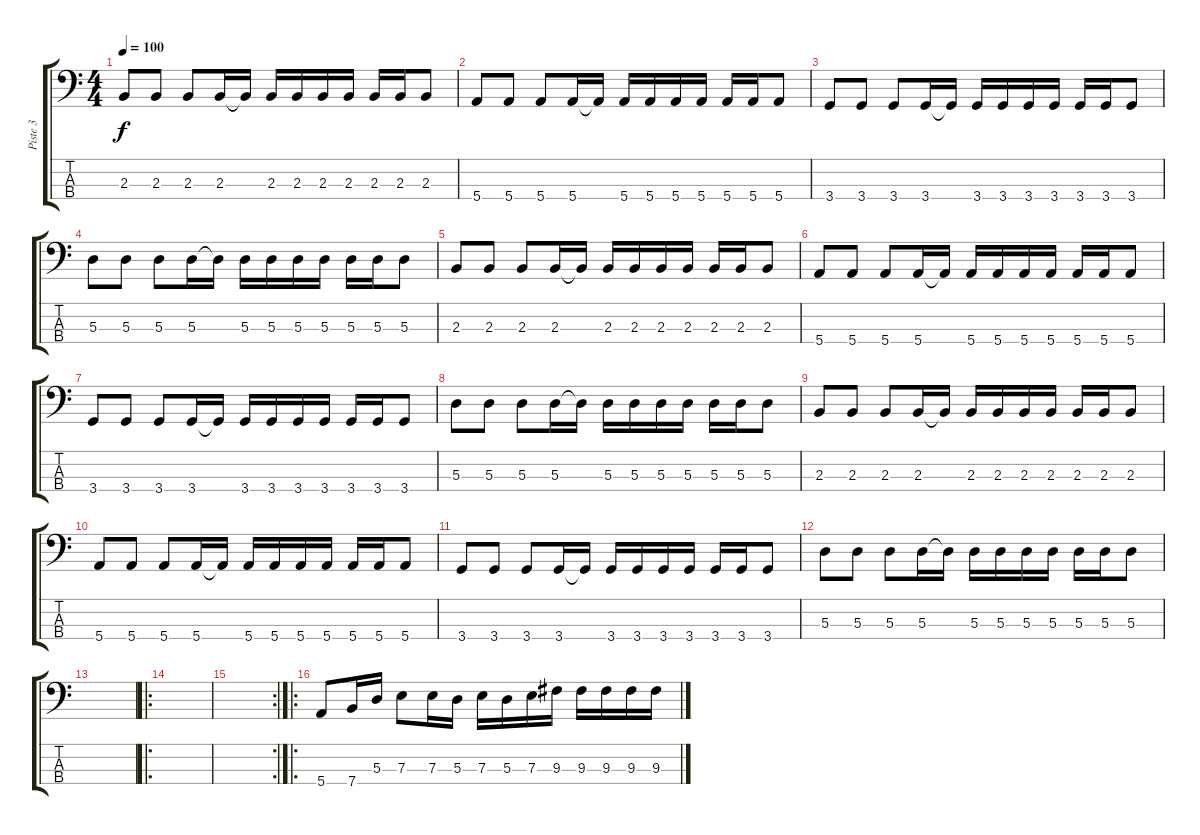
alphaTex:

\track ("Piste 3" "Piste 3") {instrument electricbassfinger}
\staff {score tabs}
\tuning (G2 D2 A1 E1) {hide}
\ts (4 4)
\tempo 100
\clef f4
\ks c
2.3.8{dy f volume 16 instrument electricbassfinger} 2.3.8 2.3.8 2.3.16 2.3{t}.16 2.3.16 2.3.16 2.3.16 2.3.16 2.3.16 2.3.16 2.3.8 |
5.4.8 5.4.8 5.4.8 5.4.16 5.4{t}.16 5.4.16 5.4.16 5.4.16 5.4.16 5.4.16 5.4.16 5.4.8 |
3.4.8 3.4.8 3.4.8 3.4.16 3.4{t}.16 3.4.16 3.4.16 3.4.16 3.4.16 3.4.16 3.4.16 3.4.8 |
5.3.8 5.3.8 5.3.8 5.3.16 5.3{t}.16 5.3.16 5.3.16 5.3.16 5.3.16 5.3.16 5.3.16 5.3.8 |
2.3.8{volume 16 instrument electricbassfinger} 2.3.8 2.3.8 2.3.16 2.3{t}.16 2.3.16 2.3.16 2.3.16 2.3.16 2.3.16 2.3.16 2.3.8 |
5.4.8 5.4.8 5.4.8 5.4.16 5.4{t}.16 5.4.16 5.4.16 5.4.16 5.4.16 5.4.16 5.4.16 5.4.8 |
3.4.8 3.4.8 3.4.8 3.4.16 3.4{t}.16 3.4.16 3.4.16 3.4.16 3.4.16 3.4.16 3.4.16 3.4.8 |
5.3.8 5.3.8 5.3.8 5.3.16 5.3{t}.16 5.3.16 5.3.16 5.3.16 5.3.16 5.3.16 5.3.16 5.3.8 |
2.3.8{volume 16 instrument electricbassfinger} 2.3.8 2.3.8 2.3.16 2.3{t}.16 2.3.16 2.3.16 2.3.16 2.3.16 2.3.16 2.3.16 2.3.8 |
5.4.8 5.4.8 5.4.8 5.4.16 5.4{t}.16 5.4.16 5.4.16 5.4.16 5.4.16 5.4.16 5.4.16 5.4.8 |
3.4.8 3.4.8 3.4.8 3.4.16 3.4{t}.16 3.4.16 3.4.16 3.4.16 3.4.16 3.4.16 3.4.16 3.4.8 |
5.3.8 5.3.8 5.3.8 5.3.16 5.3{t}.16 5.3.16 5.3.16 5.3.16 5.3.16 5.3.16 5.3.16 5.3.8 |
|
\ro
|
\rc 2
|
\ro
5.4.8 7.4.16 5.3.16 7.3.8 7.3.16 5.3.16 7.3.16 5.3.16 7.3.16 9.3.16 9.3.16 9.3.16 9.3.16 9.3.16
